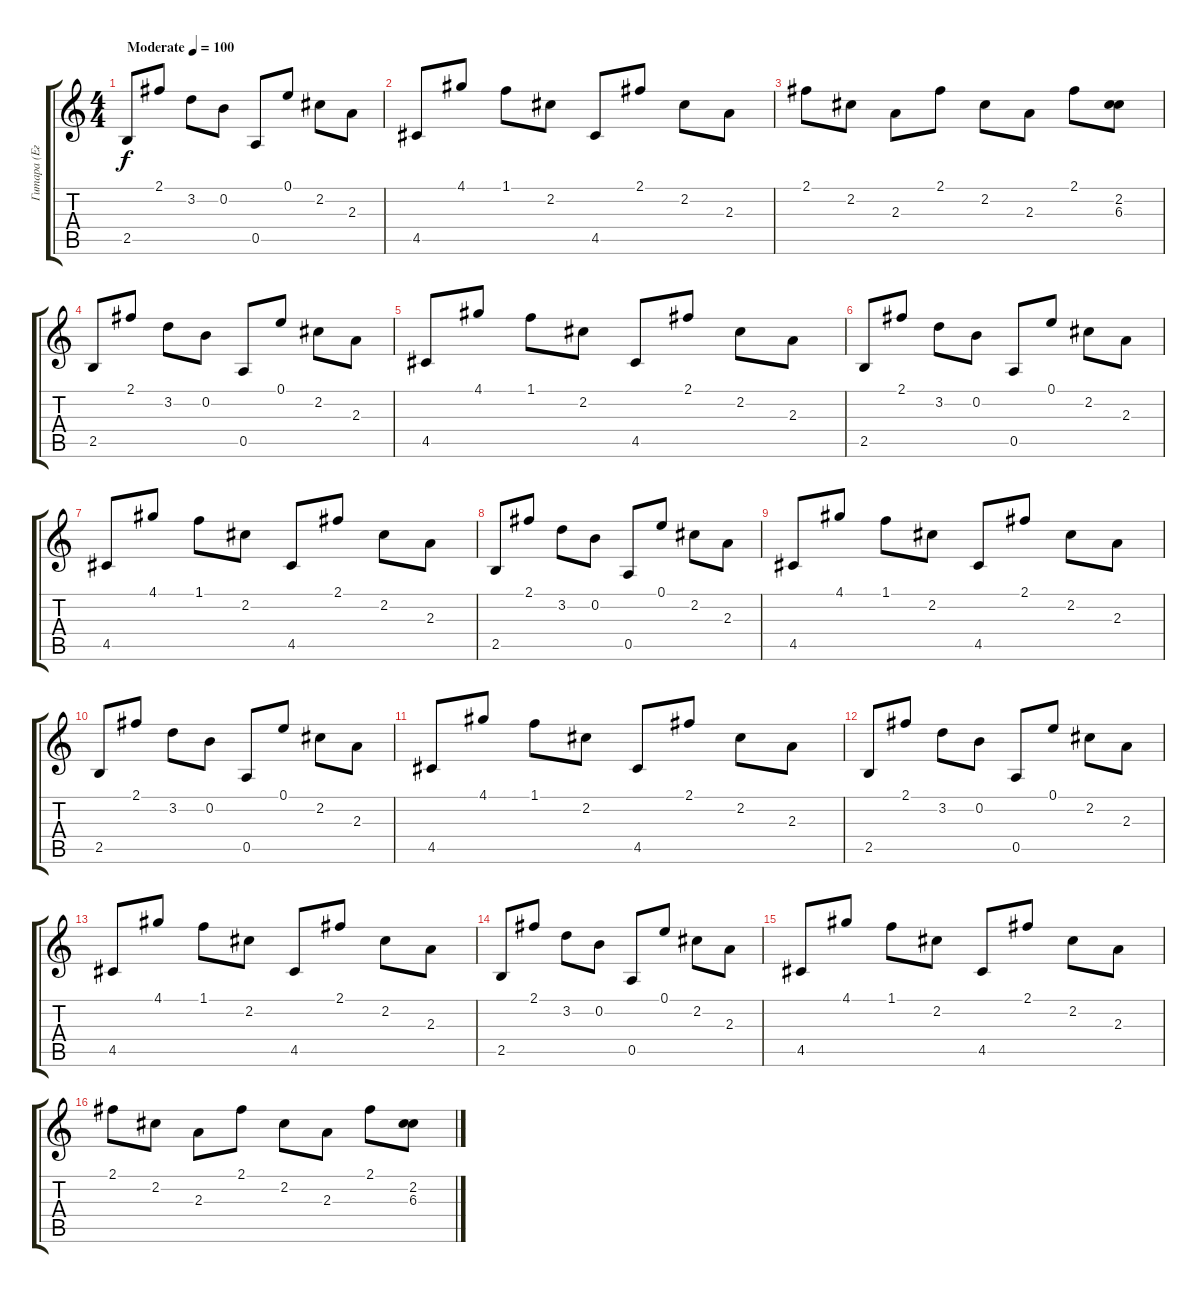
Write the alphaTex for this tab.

\track ("Гитара (Егор Летов)" "Гитара (Ег") {instrument acousticguitarsteel}
\staff {score tabs}
\tuning (E4 B3 G3 D3 A2 E2) {hide}
\ts (4 4)
\tempo (100 "Moderate")
\clef g2
\ks c
2.5.8{dy f instrument acousticguitarsteel} 2.1.8 3.2.8 0.2.8 0.5.8 0.1.8 2.2.8 2.3.8 |
4.5.8 4.1.8 1.1.8 2.2.8 4.5.8 2.1.8 2.2.8 2.3.8 |
2.1.8 2.2.8 2.3.8 2.1.8 2.2.8 2.3.8 2.1.8 (2.2 6.3).8 |
2.5.8 2.1.8 3.2.8 0.2.8 0.5.8 0.1.8 2.2.8 2.3.8 |
4.5.8 4.1.8 1.1.8 2.2.8 4.5.8 2.1.8 2.2.8 2.3.8 |
2.5.8 2.1.8 3.2.8 0.2.8 0.5.8 0.1.8 2.2.8 2.3.8 |
4.5.8 4.1.8 1.1.8 2.2.8 4.5.8 2.1.8 2.2.8 2.3.8 |
2.5.8 2.1.8 3.2.8 0.2.8 0.5.8 0.1.8 2.2.8 2.3.8 |
4.5.8 4.1.8 1.1.8 2.2.8 4.5.8 2.1.8 2.2.8 2.3.8 |
2.5.8 2.1.8 3.2.8 0.2.8 0.5.8 0.1.8 2.2.8 2.3.8 |
4.5.8 4.1.8 1.1.8 2.2.8 4.5.8 2.1.8 2.2.8 2.3.8 |
2.5.8 2.1.8 3.2.8 0.2.8 0.5.8 0.1.8 2.2.8 2.3.8 |
4.5.8 4.1.8 1.1.8 2.2.8 4.5.8 2.1.8 2.2.8 2.3.8 |
2.5.8 2.1.8 3.2.8 0.2.8 0.5.8 0.1.8 2.2.8 2.3.8 |
4.5.8 4.1.8 1.1.8 2.2.8 4.5.8 2.1.8 2.2.8 2.3.8 |
2.1.8 2.2.8 2.3.8 2.1.8 2.2.8 2.3.8 2.1.8 (2.2 6.3).8
